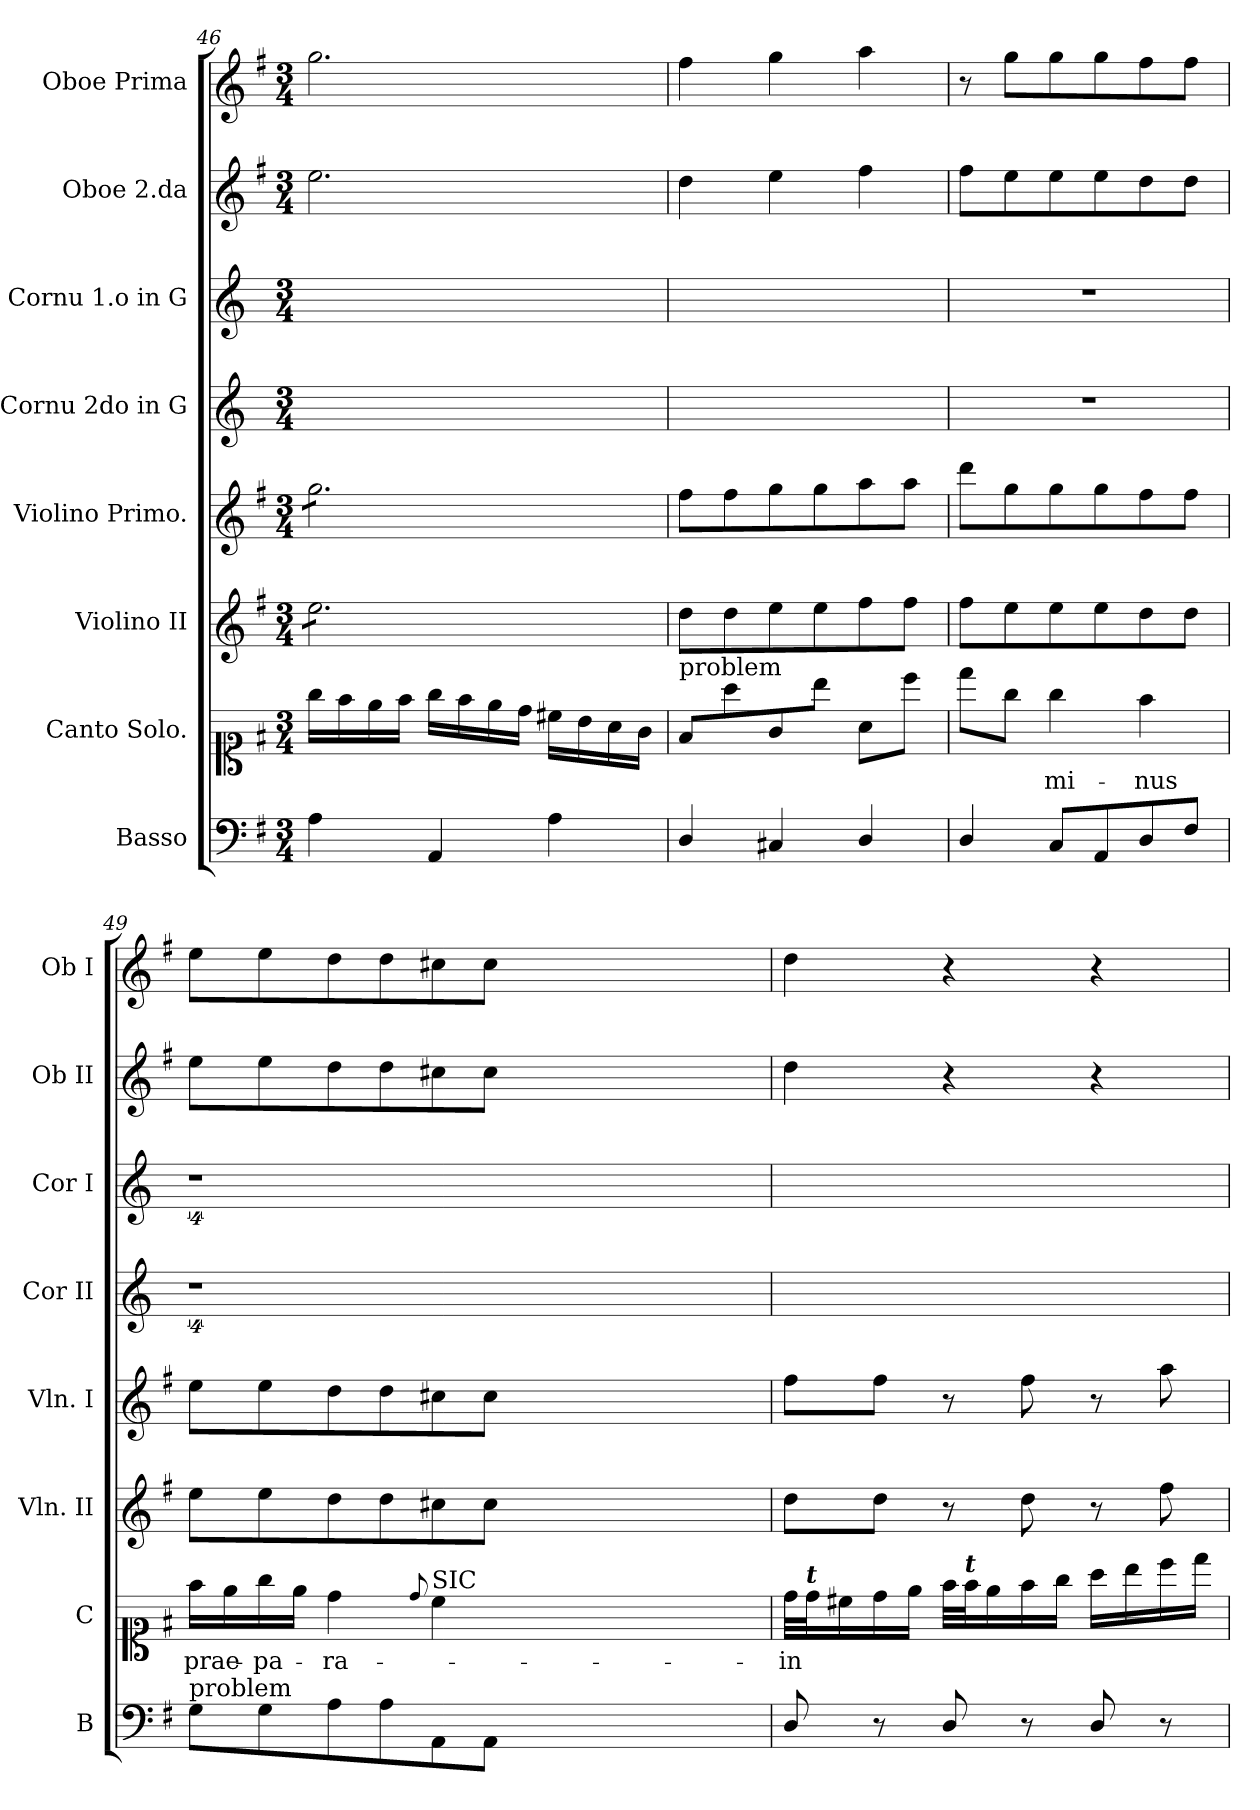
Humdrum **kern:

**kern	**kern	**text	**kern	**kern	**kern	**kern	**kern	**kern
*part8	*part7	*part7	*part6	*part5	*part4	*part3	*part2	*part1
*staff8	*staff7	*staff7	*staff6	*staff5	*staff4	*staff3	*staff2	*staff1
*I"Basso	*I"Canto Solo.	*	*I"Violino II	*I"Violino Primo.	*I"Cornu 2do in G	*I"Cornu 1.o   in G	*I"Oboe 2.da	*I"Oboe Prima
*I'B	*I'C	*	*I'Vln. II	*I'Vln. I	*I'Cor II	*I'Cor I	*I'Ob II	*I'Ob I
*clefF4	*clefC1	*	*clefG2	*clefG2	*clefG2	*clefG2	*clefG2	*clefG2
*	*	*	*	*	*ITrd3c5	*ITrd3c5	*	*
*k[f#]	*k[f#]	*	*k[f#]	*k[f#]	*k[f#]	*k[f#]	*k[f#]	*k[f#]
*G:	*G:	*	*G:	*G:	*	*	*G:	*G:
*M3/4	*M3/4	*	*M3/4	*M3/4	*M3/4	*M3/4	*M3/4	*M3/4
=46	=46	=46	=46	=46	=46	=46	=46	=46
*	*	*	*tremolo	*	*	*	*	*
*	*	*	*	*tremolo	*	*	*	*
4A\	16gg\LL	.	8ee\L	8gg\L	2.ryy	2.ryy	2.ee\	2.gg\
.	16ff#\	.	.	.	.	.	.	.
.	16ee\	.	8ee\	8gg\	.	.	.	.
.	16ff#\JJ	.	.	.	.	.	.	.
4AA/	16gg\LL	.	8ee\	8gg\	.	.	.	.
.	16ff#\	.	.	.	.	.	.	.
.	16ee\	.	8ee\	8gg\	.	.	.	.
.	16dd\JJ	.	.	.	.	.	.	.
4A\	16cc#X\LL	.	8ee\	8gg\	.	.	.	.
.	16b\	.	.	.	.	.	.	.
.	16a\	.	8ee\J	8gg\J	.	.	.	.
*	*	*	*	*Xtremolo	*	*	*	*
*	*	*	*Xtremolo	*	*	*	*	*
.	16g\JJ	.	.	.	.	.	.	.
=47	=47	=47	=47	=47	=47	=47	=47	=47
!	!LO:TX:a:t=problem	!	!	!	!	!	!	!
4D/	8f#/L	.	8dd\L	8ff#\L	2.ryy	2.ryy	4dd\	4ff#\
.	8aa\	.	8dd\	8ff#\	.	.	.	.
4C#X/	8g/	.	8ee\	8gg\	.	.	4ee\	4gg\
.	8bb\J	.	8ee\	8gg\	.	.	.	.
4D/	8a\L	.	8ff#\	8aa\	.	.	4ff#\	4aa\
.	8ccc\J	.	8ff#\J	8aa\J	.	.	.	.
=48	=48	=48	=48	=48	=48	=48	=48	=48
4D/	8ddd\L	.	8ff#\L	8ddd\L	2.r	2.r	8ff#\L	8r
.	8gg\J	.	8ee\	8gg\	.	.	8ee\	8gg\L
8C/L	4gg\	-mi-	8ee\	8gg\	.	.	8ee\	8gg\
8AA/	.	.	8ee\	8gg\	.	.	8ee\	8gg\
8D/	4ff#\	-nus	8dd\	8ff#\	.	.	8dd\	8ff#\
8F#/J	.	.	8dd\J	8ff#\J	.	.	8dd\J	8ff#\J
=49	=49	=49	=49	=49	=49	=49	=49	=49
!LO:TX:a:t=problem	!	!	!	!	!	!	!	!
8G\L	16ff#\LL	prae-	8ee\L	8ee\L	4%9r	4%9r	8ee\L	8ee\L
.	16ee\	.	.	.	.	.	.	.
8G\	16gg\	-pa-	8ee\	8ee\	.	.	8ee\	8ee\
.	16ee\JJ	.	.	.	.	.	.	.
8A\	4dd\	-ra-	8dd\	8dd\	.	.	8dd\	8dd\
8A\	.	.	8dd\	8dd\	.	.	8dd\	8dd\
.	8qqdd/	.	.	.	.	.	.	.
!	!LO:TX:a:t=SIC	!	!	!	!	!	!	!
8AA/	4cc\	.	8cc#X\	8cc#X\	.	.	8cc#X\	8cc#X\
8AA/J	.	.	8cc#\J	8cc#\J	.	.	8cc#\J	8cc#\J
1.ryy	1.ryy	.	1.ryy	1.ryy	.	.	1.ryy	1.ryy
=50	=50	=50	=50	=50	=50	=50	=50	=50
8D/	32dd\LLL	in	8dd\L	8ff#\L	2.ryy	2.ryy	4dd\	4dd\
!	!LO:TX:a:Bi:t=t	!	!	!	!	!	!	!
.	32dd\J	.	.	.	.	.	.	.
.	16cc#X\	.	.	.	.	.	.	.
8r	16dd\	.	8dd\J	8ff#\J	.	.	.	.
.	16ee\JJ	.	.	.	.	.	.	.
8D/	32ff#\LLL	.	8r	8r	.	.	4r	4r
!	!LO:TX:a:Bi:t=t	!	!	!	!	!	!	!
.	32ff#\J	.	.	.	.	.	.	.
.	16ee\	.	.	.	.	.	.	.
8r	16ff#\	.	8dd\	8ff#\	.	.	.	.
.	16gg\JJ	.	.	.	.	.	.	.
8D/	16aa\LL	.	8r	8r	.	.	4r	4r
.	16bb\	.	.	.	.	.	.	.
8r	16ccc\	.	8ff#\	8aa\	.	.	.	.
.	16ddd\JJ	.	.	.	.	.	.	.
=	=	=	=	=	=	=	=	=
*-	*-	*-	*-	*-	*-	*-	*-	*-
